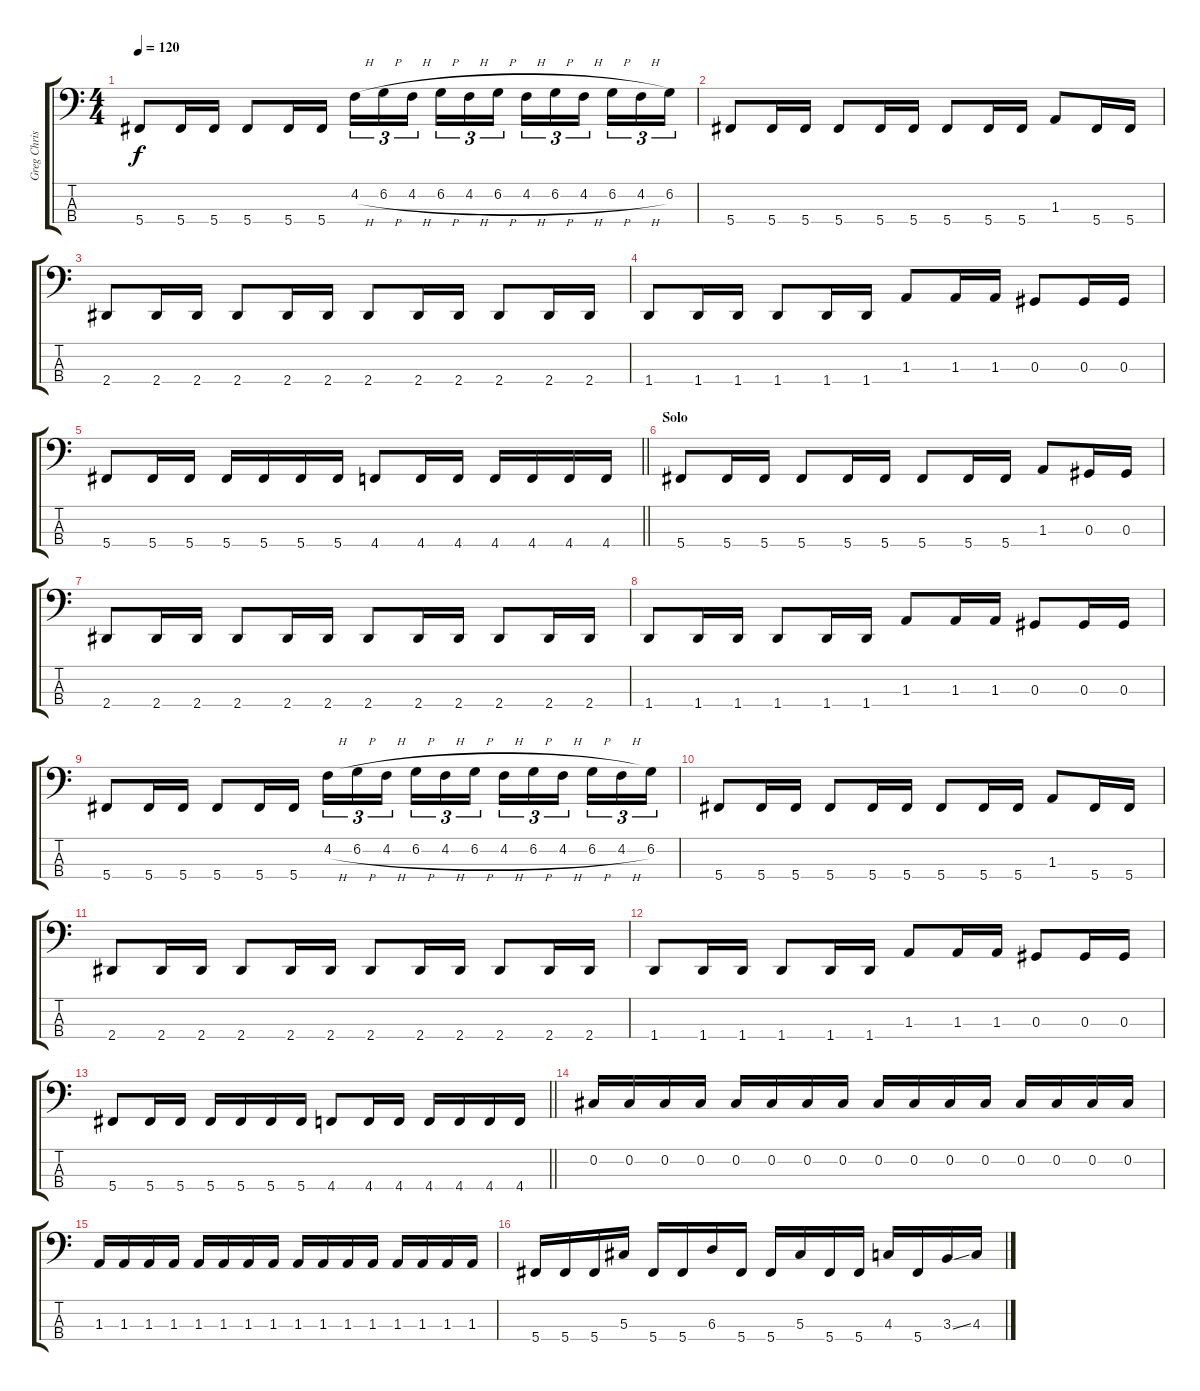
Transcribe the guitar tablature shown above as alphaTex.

\track ("Greg Christian" "Greg Chris") {instrument electricbassfinger}
\staff {score tabs}
\tuning (Gb2 Db2 Ab1 Db1) {hide}
\ts (4 4)
\tempo 120
\clef f4
\ks c
5.4.8{dy f} 5.4.16 5.4.16 5.4.8 5.4.16 5.4.16 4.2{h}.16{tu (3 2)} 6.2{h}.16{tu (3 2)} 4.2{h}.16{tu (3 2) beam splitsecondary} 6.2{h}.16{tu (3 2)} 4.2{h}.16{tu (3 2)} 6.2{h}.16{tu (3 2)} 4.2{h}.16{tu (3 2)} 6.2{h}.16{tu (3 2)} 4.2{h}.16{tu (3 2) beam splitsecondary} 6.2{h}.16{tu (3 2)} 4.2{h}.16{tu (3 2)} 6.2.16{tu (3 2)} |
5.4.8 5.4.16 5.4.16 5.4.8 5.4.16 5.4.16 5.4.8 5.4.16 5.4.16 1.3.8 5.4.16 5.4.16 |
2.4.8 2.4.16 2.4.16 2.4.8 2.4.16 2.4.16 2.4.8 2.4.16 2.4.16 2.4.8 2.4.16 2.4.16 |
1.4.8 1.4.16 1.4.16 1.4.8 1.4.16 1.4.16 1.3.8 1.3.16 1.3.16 0.3.8 0.3.16 0.3.16 |
\barLineRight lightlight
5.4.8 5.4.16 5.4.16 5.4.16 5.4.16 5.4.16 5.4.16 4.4.8 4.4.16 4.4.16 4.4.16 4.4.16 4.4.16 4.4.16 |
\section ("" "Solo")
5.4.8 5.4.16 5.4.16 5.4.8 5.4.16 5.4.16 5.4.8 5.4.16 5.4.16 1.3.8 0.3.16 0.3.16 |
2.4.8 2.4.16 2.4.16 2.4.8 2.4.16 2.4.16 2.4.8 2.4.16 2.4.16 2.4.8 2.4.16 2.4.16 |
1.4.8 1.4.16 1.4.16 1.4.8 1.4.16 1.4.16 1.3.8 1.3.16 1.3.16 0.3.8 0.3.16 0.3.16 |
5.4.8 5.4.16 5.4.16 5.4.8 5.4.16 5.4.16 4.2{h}.16{tu (3 2)} 6.2{h}.16{tu (3 2)} 4.2{h}.16{tu (3 2) beam splitsecondary} 6.2{h}.16{tu (3 2)} 4.2{h}.16{tu (3 2)} 6.2{h}.16{tu (3 2)} 4.2{h}.16{tu (3 2)} 6.2{h}.16{tu (3 2)} 4.2{h}.16{tu (3 2) beam splitsecondary} 6.2{h}.16{tu (3 2)} 4.2{h}.16{tu (3 2)} 6.2.16{tu (3 2)} |
5.4.8 5.4.16 5.4.16 5.4.8 5.4.16 5.4.16 5.4.8 5.4.16 5.4.16 1.3.8 5.4.16 5.4.16 |
2.4.8 2.4.16 2.4.16 2.4.8 2.4.16 2.4.16 2.4.8 2.4.16 2.4.16 2.4.8 2.4.16 2.4.16 |
1.4.8 1.4.16 1.4.16 1.4.8 1.4.16 1.4.16 1.3.8 1.3.16 1.3.16 0.3.8 0.3.16 0.3.16 |
\barLineRight lightlight
5.4.8 5.4.16 5.4.16 5.4.16 5.4.16 5.4.16 5.4.16 4.4.8 4.4.16 4.4.16 4.4.16 4.4.16 4.4.16 4.4.16 |
0.2.16 0.2.16 0.2.16 0.2.16 0.2.16 0.2.16 0.2.16 0.2.16 0.2.16 0.2.16 0.2.16 0.2.16 0.2.16 0.2.16 0.2.16 0.2.16 |
1.3.16 1.3.16 1.3.16 1.3.16 1.3.16 1.3.16 1.3.16 1.3.16 1.3.16 1.3.16 1.3.16 1.3.16 1.3.16 1.3.16 1.3.16 1.3.16 |
5.4.16 5.4.16 5.4.16 5.3.16 5.4.16 5.4.16 6.3.16 5.4.16 5.4.16 5.3.16 5.4.16 5.4.16 4.3.16 5.4.16 3.3{ss}.16 4.3.16
